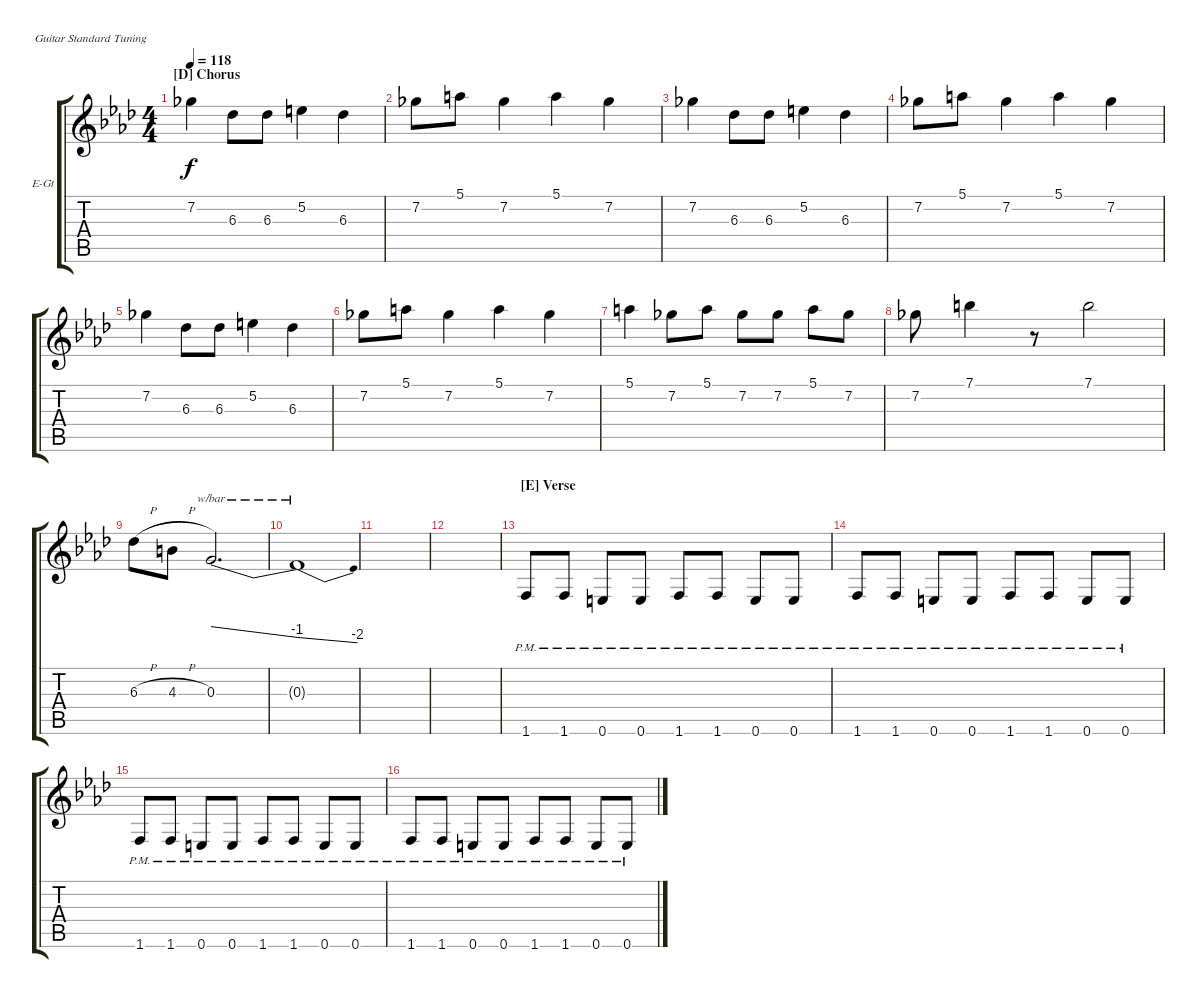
\bracketExtendMode groupsimilarinstruments
\firstSystemTrackNameOrientation horizontal
\otherSystemsTrackNameOrientation horizontal
\track ("Guitar 2" "E-Gt") {instrument distortionguitar}
\staff {score tabs}
\tuning (E4 B3 G3 D3 A2 E2)
\ts (4 4)
\section ("D" "Chorus")
\tempo 118
\clef g2
\scale
1.07692
\ks ab
7.2.4{dy f} 6.3.8 6.3.8 5.2.4 6.3.4 |
\scale
0.923077 7.2.8 5.1.8 7.2.4 5.1.4 7.2.4 |
\scale
1.07692 7.2.4 6.3.8 6.3.8 5.2.4 6.3.4 |
\scale
0.923077 7.2.8 5.1.8 7.2.4 5.1.4 7.2.4 |
\scale
1.07692 7.2.4 6.3.8 6.3.8 5.2.4 6.3.4 |
\scale
0.923077 7.2.8 5.1.8 7.2.4 5.1.4 7.2.4 |
\scale
1.07692 5.1.4 7.2.8 5.1.8 7.2.8 7.2.8 5.1.8 7.2.8 |
\scale
0.923077 7.2.8 7.1.4 r.8 7.1.2 |
\scale
1.07692 6.3{h}.8 4.3{h}.8 0.3.2{d tbe (dive default 0 0 45 -4)} |
\scale
0.923077 0.3{t}.1{tbe (dive default 0 -4 45 -8)} |
\scale
1.07692 |
\scale
0.923077 |
\section ("E" "Verse")
\scale
1.07692 1.6{pm}.8 1.6{pm}.8 0.6{pm}.8 0.6{pm}.8 1.6{pm}.8 1.6{pm}.8 0.6{pm}.8 0.6{pm}.8 |
\scale
0.923077 1.6{pm}.8 1.6{pm}.8 0.6{pm}.8 0.6{pm}.8 1.6{pm}.8 1.6{pm}.8 0.6{pm}.8 0.6{pm}.8 |
\scale
1.07692 1.6{pm}.8 1.6{pm}.8 0.6{pm}.8 0.6{pm}.8 1.6{pm}.8 1.6{pm}.8 0.6{pm}.8 0.6{pm}.8 |
\scale
0.923077 1.6{pm}.8 1.6{pm}.8 0.6{pm}.8 0.6{pm}.8 1.6{pm}.8 1.6{pm}.8 0.6{pm}.8 0.6{pm}.8
